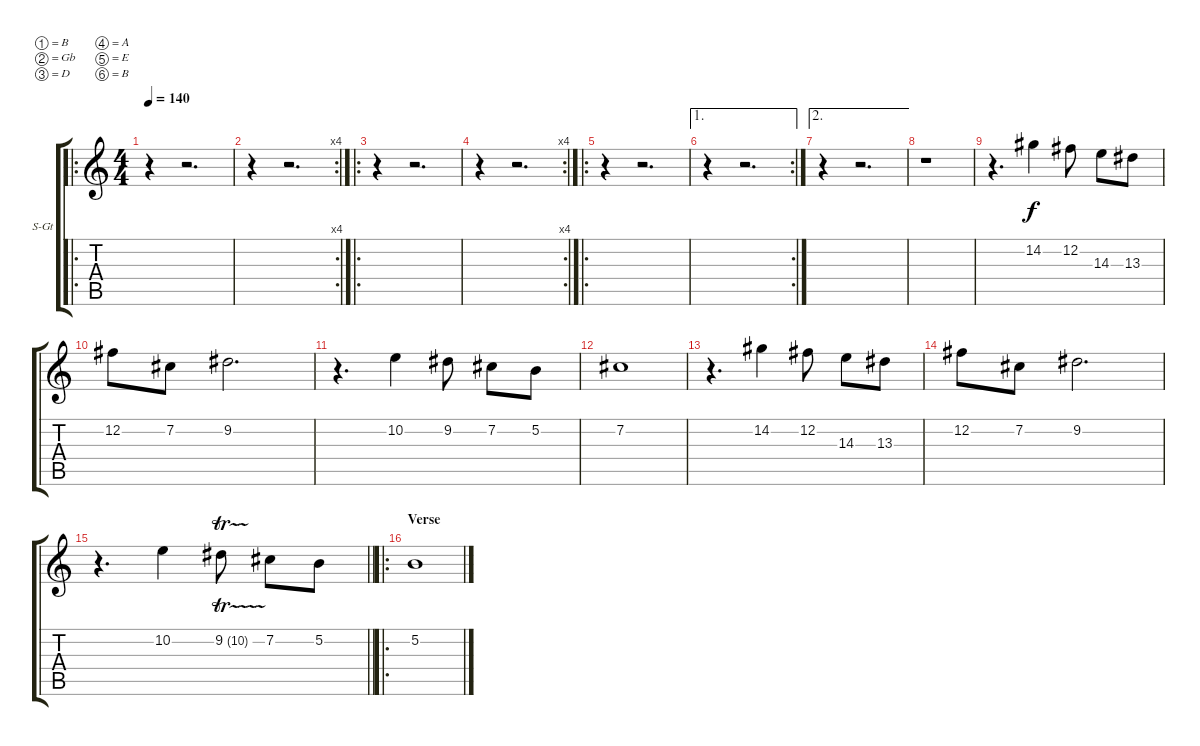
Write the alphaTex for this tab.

\bracketExtendMode groupsimilarinstruments
\firstSystemTrackNameOrientation horizontal
\otherSystemsTrackNameOrientation horizontal
\track ("Guitar 3" "S-Gt") {instrument acousticguitarsteel}
\staff {score tabs}
\tuning (B3 Gb3 D3 A2 E2 B1)
\ro
\ts (4 4)
\beaming (8 2 2 2 2)
\tempo 140
\clef g2
\ks c
r.4{dy f instrument acousticguitarsteel} r.2{d} |
\rc 4
r.4 r.2{d} |
\ro
r.4 r.2{d} |
\rc 4
r.4 r.2{d} |
\ro
r.4 r.2{d} |
\ae 1
\rc 2
r.4 r.2{d} |
\ae 2
r.4 r.2{d} |
r.1 |
r.4{d} 14.2.4 12.2.8 14.3.8 13.3.8 |
12.2.8 7.2.8 9.2.2{d} |
r.4{d} 10.2.4 9.2.8 7.2.8 5.2.8 |
7.2.1 |
r.4{d} 14.2.4 12.2.8 14.3.8 13.3.8 |
12.2.8 7.2.8 9.2.2{d} |
\barLineRight lightlight
r.4{d} 10.2.4 9.2{tr (10 16)}.8 7.2.8 5.2.8 |
\ro
\section ("" "Verse")
5.2.1
